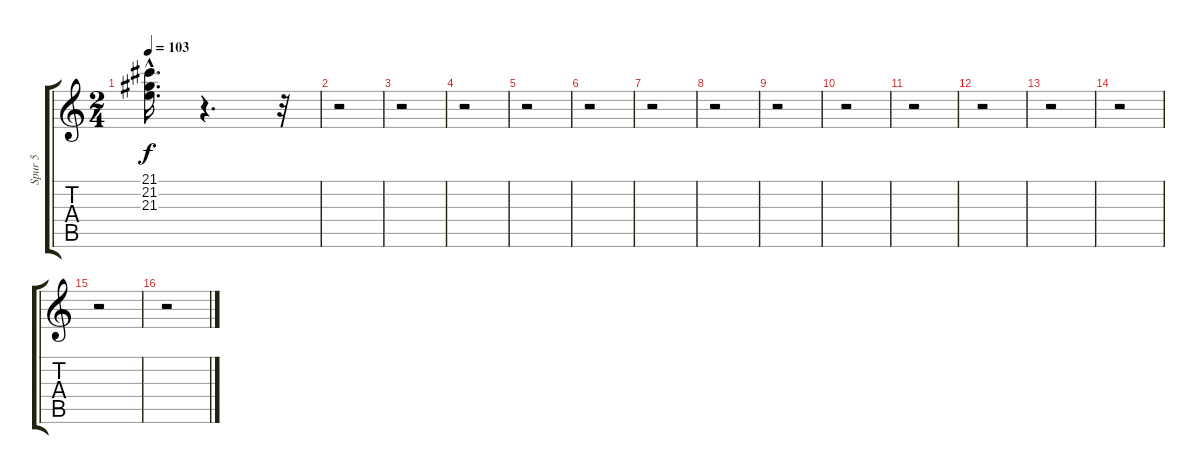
\track ("Spur 5" "Spur 5") {instrument choiraahs}
\staff {score tabs}
\tuning (E4 B3 G3 D3 A2 E2) {hide}
\ts (2 4)
\tempo 103
\clef g2
\ks c
(21.1{hac t} 21.2{hac t} 21.3{t}).16{d dy f} r.4{d} r.32 |
r.2 |
r.2 |
r.2 |
r.2 |
r.2 |
r.2 |
r.2 |
r.2 |
r.2 |
r.2 |
r.2 |
r.2 |
r.2 |
r.2 |
r.2
